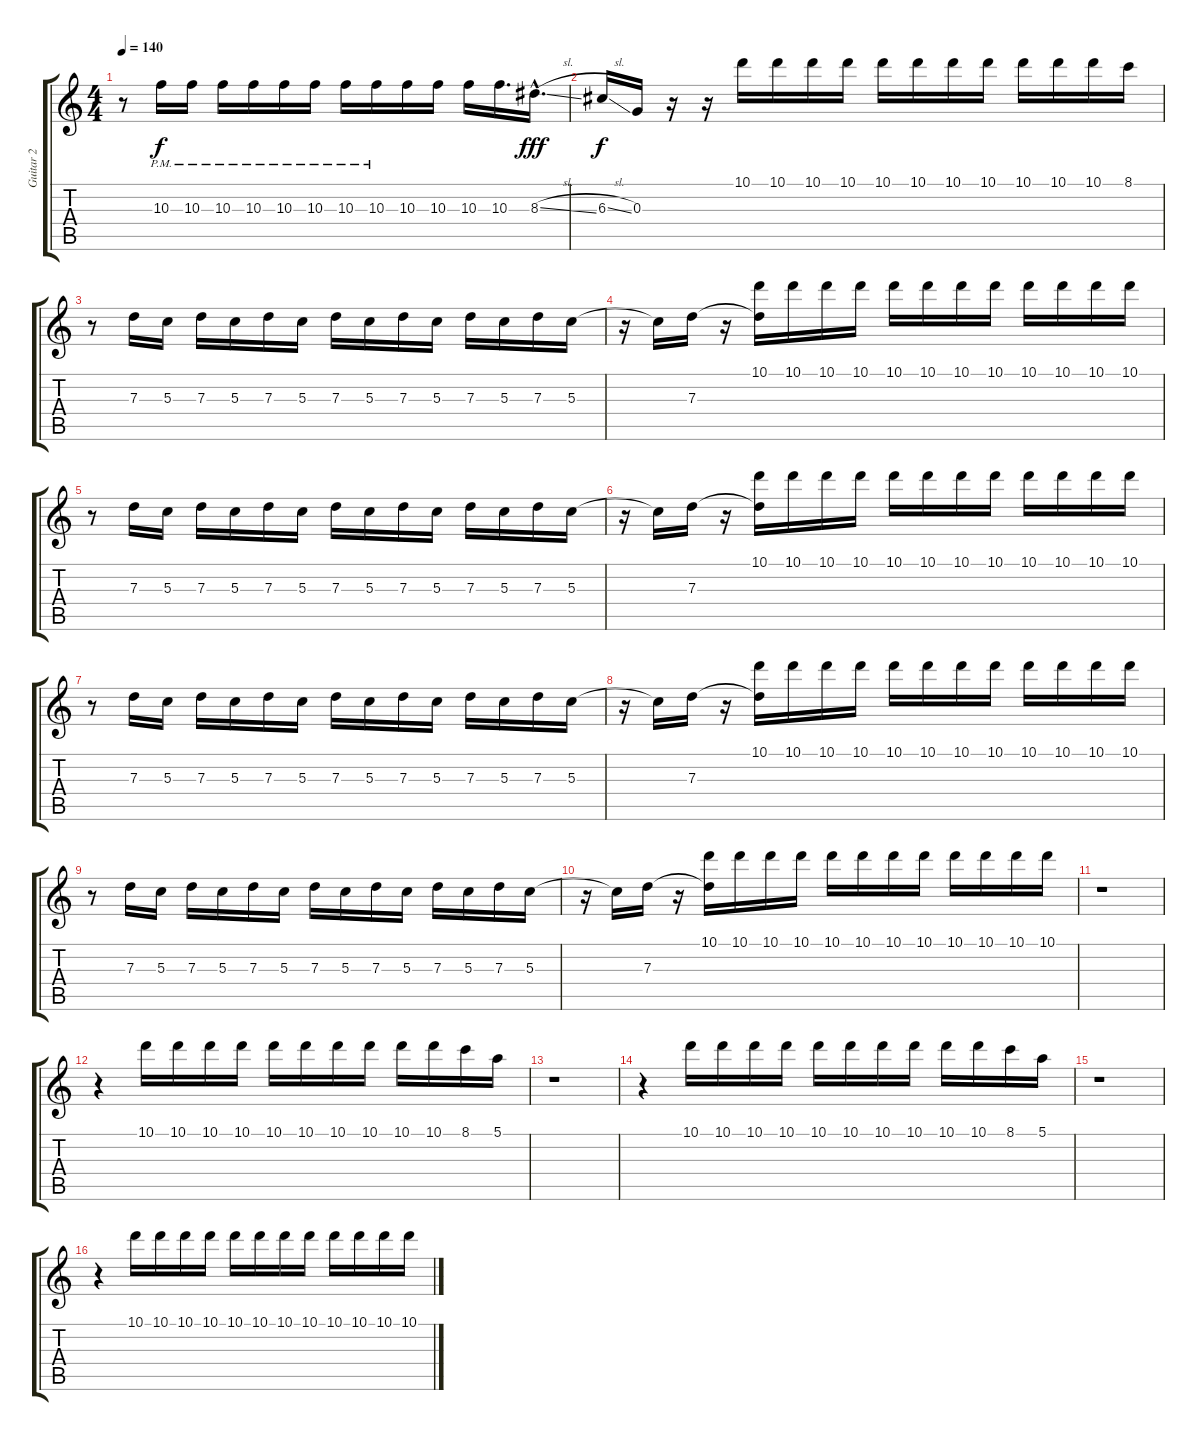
\track ("Guitar 2" "Guitar 2") {instrument electricguitarmuted}
\staff {score tabs}
\tuning (E4 B3 G3 D3 A2 E2) {hide}
\ts (4 4)
\tempo 140
\clef g2
\ks c
r.8{dy f} 10.3{pm}.16 10.3{pm}.16 10.3{pm}.16 10.3{pm}.16 10.3{pm}.16 10.3{pm}.16 10.3{pm}.16 10.3{pm}.16 10.3.16 10.3.16 10.3.16 10.3.16{d} 8.3{sl hac}.16{d dy fff} |
6.3{sl}.16{dy f} 0.3.16 r.16 r.16 10.1.16 10.1.16 10.1.16 10.1.16 10.1.16 10.1.16 10.1.16 10.1.16 10.1.16 10.1.16 10.1.16 8.1.16 |
r.8 7.3.16 5.3.16 7.3.16 5.3.16 7.3.16 5.3.16 7.3.16 5.3.16 7.3.16 5.3.16 7.3.16 5.3.16 7.3.16 5.3.16 |
r.16 5.3{t}.16 7.3.16 r.16 (10.1 7.3{t}).16 10.1.16 10.1.16 10.1.16 10.1.16 10.1.16 10.1.16 10.1.16 10.1.16 10.1.16 10.1.16 10.1.16 |
r.8 7.3.16 5.3.16 7.3.16 5.3.16 7.3.16 5.3.16 7.3.16 5.3.16 7.3.16 5.3.16 7.3.16 5.3.16 7.3.16 5.3.16 |
r.16 5.3{t}.16 7.3.16 r.16 (10.1 7.3{t}).16 10.1.16 10.1.16 10.1.16 10.1.16 10.1.16 10.1.16 10.1.16 10.1.16 10.1.16 10.1.16 10.1.16 |
r.8 7.3.16 5.3.16 7.3.16 5.3.16 7.3.16 5.3.16 7.3.16 5.3.16 7.3.16 5.3.16 7.3.16 5.3.16 7.3.16 5.3.16 |
r.16 5.3{t}.16 7.3.16 r.16 (10.1 7.3{t}).16 10.1.16 10.1.16 10.1.16 10.1.16 10.1.16 10.1.16 10.1.16 10.1.16 10.1.16 10.1.16 10.1.16 |
r.8 7.3.16 5.3.16 7.3.16 5.3.16 7.3.16 5.3.16 7.3.16 5.3.16 7.3.16 5.3.16 7.3.16 5.3.16 7.3.16 5.3.16 |
r.16 5.3{t}.16 7.3.16 r.16 (10.1 7.3{t}).16 10.1.16 10.1.16 10.1.16 10.1.16 10.1.16 10.1.16 10.1.16 10.1.16 10.1.16 10.1.16 10.1.16 |
r.1 |
r.4 10.1.16 10.1.16 10.1.16 10.1.16 10.1.16 10.1.16 10.1.16 10.1.16 10.1.16 10.1.16 8.1.16 5.1.16 |
r.1 |
r.4 10.1.16 10.1.16 10.1.16 10.1.16 10.1.16 10.1.16 10.1.16 10.1.16 10.1.16 10.1.16 8.1.16 5.1.16 |
r.1 |
r.4 10.1.16 10.1.16 10.1.16 10.1.16 10.1.16 10.1.16 10.1.16 10.1.16 10.1.16 10.1.16 10.1.16 10.1.16
